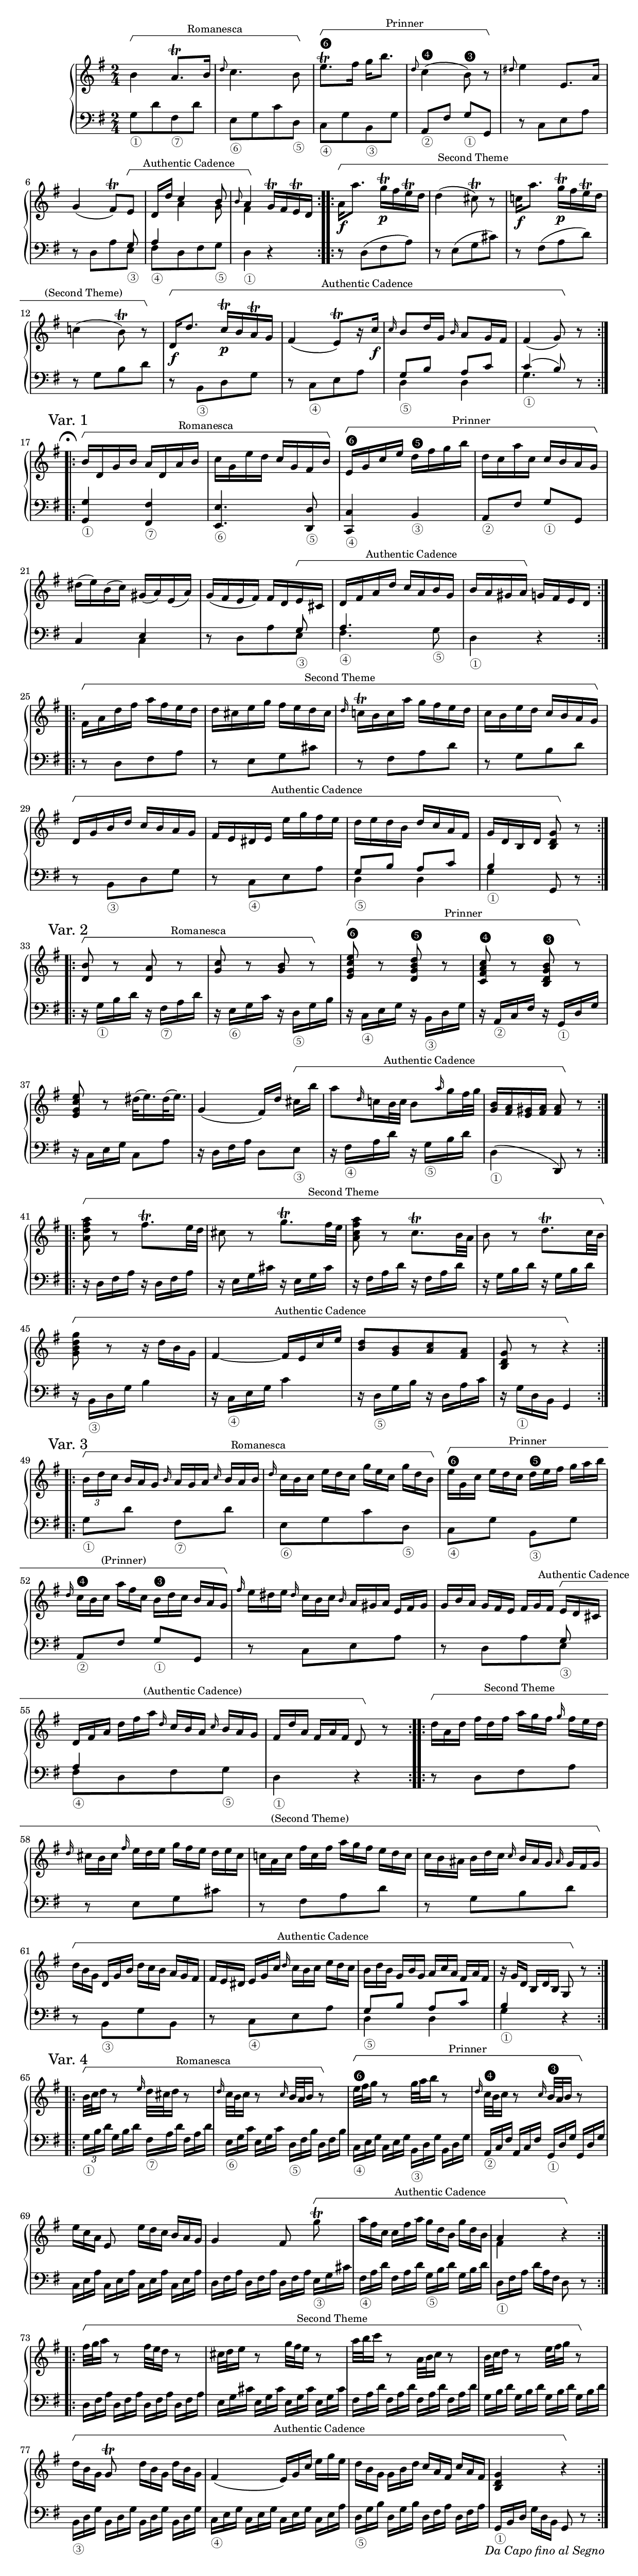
\version "2.23.6"
\include "../../stylesheets/annotation.ly"
\include "../../stylesheets/score.ly"
\include "../../stylesheets/typography.ly"

piece = "Allegretto"

global = {
  \time 2/4
  \key g \major
}

upVoice = \new Voice {
  \relative c' {
    #(define (format-dal-segno-text-formatter context return-count marks) "Da Capo fino al Segno")
    \set Score.dalSegnoTextFormatter = #format-dal-segno-text-formatter
    \set Score.fineText = \markup {}
    \repeat segno 2 {
      \repeat volta 2 {
        \clef "treble"
        b'4 \romanesca a8. \trill b16 |
        \grace d8 c4. b8 \stopGroup |
        \lowerTrill e8. \prinner \mla \trill fis16 g16 b8. |
        \grace d,8 c4 \mfa ( b8 \mmi ) r8 \stopGroup |
        \grace dis8 e4 e,8. a16 |
        g4 ( fis8 \trill ) e8 \authenticCadence |
        d16 d'16 << { \voiceOne c4 b8 } \new Voice { \voiceTwo a4 g8 } >> \oneVoice |
        << { \voiceOne \grace b8 a4 \stopGroup } \new Voice { \voiceTwo fis4 } >> \oneVoice g16 \trill fis e \trill d
      }
      \repeat volta 2 { \barNumberCheck #9
        a'16 \secondTheme \f a'8. g16 \trill \p fis e \trill d |
        d4 ( cis8 \trill ) r8 |
        c!16 \f a'8. g16 \trill \p fis e \trill d |
        c!4 ( b8 \trill ) r8 \stopGroup |
        d,16 \authenticCadence \f d'8. c16 \trill \p b a \trill g |
        fis4 ( e8 [ \trill ) r16 c'16 \f ] |
        \grace c16 \stemUp b8 d16 g,16 \stemNeutral \grace b16 a8 g16 fis16 |
        fis4 ( g8 ) \stopGroup r8
      }
      \break
      \fine
      \repeat volta 2 { \barNumberCheck #17
        \mark \markup { \override #'(baseline-skip . 3) \center-column { "Var. 1" \fermata } }
        b16 \romanesca d, g b a d, a' b |
        c16 g e' d c g fis b \stopGroup |
        e,16 \prinner \mla g c e d \mso fis g b |
        d,16 c a' c, c b a g \stopGroup |
        dis'16 ( e ) b ( c ) gis ( a ) e ( a ) |
        g16 ( fis e fis ) fis d e \authenticCadence cis |
        d16 fis a d c a b g |
        b16 a gis a \stopGroup g fis e d
      }
      \repeat volta 2 { \barNumberCheck #25
        fis16 \secondTheme a d fis a fis e d |
        d16 cis e g fis e d cis |
        \grace d16 c! \trill b c a' g fis e d |
        c16 b e d c b a g \stopGroup |
        d16 \authenticCadence g b d c b a g |
        fis16 e dis e e' g fis e |
        d16 e d b d c a fis |
        g16 d b d <g d b>8 \stopGroup r8
      }
      \break
      \repeat volta 2 { \barNumberCheck #33
        \mark "Var. 2"
        <b d,>8 \romanesca r <a d,> r |
        <c g>8 r <b g> r \stopGroup |
        <e c g e>8 \prinner \mla r <d b g d> \mso r |
        <c a fis c>8 \mfa r <b g d b> \mmi r \stopGroup |
        <e c g e>8 r dis32 ( e16. ) dis32 ( e16. ) |
        \once \slurDown g,4 ( fis16 ) [ d' ] cis \authenticCadence [ b' ] |
        a8 \grace d,16 c!16 b32 c32 b8 \grace a'16 g16 fis32 g32 |
        <b, g>16 <a fis> <gis e> <a fis> <a fis>8 \stopGroup r
      }
      \repeat volta 2 { \barNumberCheck #41
        <a' fis d a>8 \secondTheme r8 fis8. \trill e32 d32 |
        cis8 r8 g'8. \trill fis32 e32 |
        <a fis c a>8 r8 c,8. \trill b32 a32 |
        b8 r8 d8. \trill c32 b32 \stopGroup |
        <g' d b g>8 \authenticCadence r8 r16 d b g |
        fis4 ~ fis16 e16 c'16 e16 |
        <d b>8 [ <b g> <c a> <a fis> ] |
        <g d b>8 r8 r4 \stopGroup
      }
      \break
      \repeat volta 2 { \barNumberCheck #49
        \mark "Var. 3"
        \override TupletBracket.bracket-visibility = ##f \tuplet 3/2 { b16 \romanesca [ d c ] } \omit TupletNumber \tuplet 3/2 { b [ a g ] } \grace b16 \tuplet 3/2 { a [ g a ] } \grace c16 \tuplet 3/2 { b [ a b ] } |
        \grace d16 \tuplet 3/2 8 { c16 [ b c ] e [ d c ] g' [ e c ] g' [ d b \stopGroup ] } |
        \tuplet 3/2 8 { e16 \prinner \mla [ g, c ] e [ d c ] d \mso [ e fis ] g [ a b ] } |
        \grace d,16 \tuplet 3/2 8 { c \mfa [ b c ] a' [ fis c ] b \mmi  [ d c ] b [ a g \stopGroup ] } |
        \grace fis'16 \tuplet 3/2 { e [ dis e ] } \grace dis16 \tuplet 3/2 { c [ b c ] } \grace b16 \tuplet 3/2 8 { a [ gis a ] e [ fis gis ] } |
        \tuplet 3/2 8 { g16 [ b a ] g [ fis e ] fis [ g fis ] e \authenticCadence [ d cis ] } |
        \tuplet 3/2 8 { d16 [ fis a ] d [ fis a ] } \grace d,16 \stemUp \tuplet 3/2 { c [ b a ] } \stemNeutral \grace c16 \tuplet 3/2 { b [ a g ] } |
        \tuplet 3/2 8 { fis16 [ d' a ] fis [ a fis ] } d8 \stopGroup r8
      }
      \repeat volta 2 { \barNumberCheck #57
        \tuplet 3/2 8 { d'16 \secondTheme [ a d ] fis [ d fis ] a [ g fis ] } \grace g16 \tuplet 3/2 { fis16 [ e d ] } |
        \grace d16 \tuplet 3/2 { cis16 [ b cis ] } \grace fis16 \tuplet 3/2 8 { e16 [ d e ] g [ fis e ] d [ e cis ] } |
        \tuplet 3/2 8 { c!16 [ a c ] fis [ c fis ] a [ g fis ] e [ d c ] } |
        \tuplet 3/2 8 { c16 [ b ais ] b [ d c ] } \grace c16 \tuplet 3/2 { b16 [ ais g ] } \grace ais16 \tuplet 3/2 { g16 [ fis g \stopGroup ] } |
        \tuplet 3/2 8 { d'16 \authenticCadence [ b g ] d [ g b ] d [ c b ] a [ g fis ] } |
        \tuplet 3/2 8 { fis16 [ e dis ] e [ g c ] } \grace d16 \tuplet 3/2 { c16 [ b c ] e [ d c ] } |
        \tuplet 3/2 8 { b16 [ d b ] g [ b g ] a [ c a ] fis [ a fis ] } |
        \tuplet 3/2 8 { r16 g d b [ d b ] } g8 \stopGroup r8
      }
      \break
      \repeat volta 2 { \barNumberCheck #65
        \mark "Var. 4"
        b'32 \romanesca c32 d16 r8 \grace e16 d32 cis32 d16 r8 |
        \grace d16 c32 b32 c16 r8 \grace c16 b32 a32 b16 r8 \stopGroup |
        e32 \prinner \mla fis32 g16 r8 g32 a32 b16 r8 |
        \grace d,16 c32 \mfa b32 c16 r8 \grace c16 b32 \mmi a32 b16 r8 \stopGroup |
        \tuplet 3/2 { e16 [ c a ] } e8 \tuplet 3/2 8 { e'16 [ d c ] b [ a g ] } |
        g4 fis8 \noBeam g'8 \authenticCadence \trill |
        \tuplet 3/2 8 { a16 [ fis c ] c [ fis a ] g [ d b ] g' [ d b ] } |
        << { \voiceOne a4 } \new Voice { \voiceTwo fis4 } >> \oneVoice r4 \stopGroup
      }
      \repeat volta 2 { \barNumberCheck #73
        fis'32 \secondTheme g32 a16 r8 fis32 e32 d16 r8 |
        cis32 d32 e16 r8 g32 fis32 e16 r8 |
        a32 b32 c16 r8 a,32 b32 c16 r8 |
        b32 c32 d16 r8 e32 fis32 g16 r8 \stopGroup |
        \tuplet 3/2 { d16 \authenticCadence [ b g ] } g8 \trill \tuplet 3/2 8 { d'16 [ b g ] d' [ b g ] } |
        fis4 ( \tuplet 3/2 8 { e16 ) [ g c ] e [ g e ] } |
        \tuplet 3/2 8 { d16 [ b g ] g [ b d ] c [ a fis ] c' [ a fis ] } |
        <g d b>4 r4 \stopGroup
      }
    }
  }
}

downVoice = \new Voice {
  \relative c {
    \repeat volta 2 {
      \clef "bass"
      g'8 \bdo [ d' fis, \bti d' ] |
      e,8 \bla [ g c d, \bso ] |
      c8 \bfa [ g' b, \bmi g' ] |
      a,8 \bre fis' g \bdo g, |
      r8 c [ e a ] |
      r8 << { \voiceOne s8 s g } \new Voice { \voiceTwo d8 [ a' e \bmi ] } >> \oneVoice |
      << { \voiceOne a4 s } \new Voice { \voiceTwo fis8 \bfa [ d fis g \bso ] } >> \oneVoice |
      d4 \bdo r4
    }
    \repeat volta 2 { \barNumberCheck #9
      r8 d [ ( fis a ) ] |
      r8 e [ ( g cis ) ] |
      r8 fis, [ ( a d ) ] |
      r8 g, [  b d ] |
      r8 b, \bmi [ d g ] |
      r8 c, \bfa [ e a ] |
      << { \voiceOne g8 b a c } \new Voice { \voiceTwo d,4 \bso d } >> \oneVoice |
      << { \voiceOne c'4 ( b8 ) } \new Voice { \voiceTwo g4. \bdo } >> \oneVoice r8
    }
    \repeat volta 2 { \barNumberCheck #17
      <g g,>4 \bdo <fis fis,>4 \bti |
      <e e,>4. \bla <d d,>8 \bso |
      <c c,>4 \bfa b4 \bmi |
      a8 \bre fis' g \bdo g, |
      c4 << { \voiceOne e4 } \new Voice { \voiceTwo c4 } >> \oneVoice |
      r8 << { \voiceOne s8 s g' } \new Voice { \voiceTwo d8 [ a' e \bmi ] } >> \oneVoice |
      << { \voiceOne a4. } \new Voice { \voiceTwo fis4. \bfa } >> \oneVoice g8 \bso |
      d4 \bdo r4
    }
    \repeat volta 2 { \barNumberCheck #25
      r8 d [ fis a ] |
      r8 e [ g cis ] |
      r8 fis, [ a d ] |
      r8 g, [ b d ] |
      r8 b, \bmi [ d g ] |
      r8 c, \bfa [ e a ] |
      << { \voiceOne g8 b a c } \new Voice { \voiceTwo d,4 \bso d } >> \oneVoice |
      << { \voiceOne b'4 } \new Voice { \voiceTwo g4 \bdo } >> \oneVoice g,8 r8
    }
    \repeat volta 2 { \barNumberCheck #33
      r16 g' \bdo b d r fis, \bti a d |
      r16 e, \bla g c r d, \bso g b |
      r16 c, \bfa e g r b, \bmi d g |
      r16 a, \bre c fis r g, \bdo d' g |
      r16 c, e g c,8 a'8 |
      r16 d, fis a d,8 e8 \bmi |
      r16 fis \bfa a d r g, \bso b d |
      d,4 \bdo ( d,8 ) r8
    }
    \repeat volta 2 { \barNumberCheck #41
      r16 d' fis a r d, fis a |
      r16 e g cis r e, g cis |
      r16 fis, a d r fis, a d |
      r16 g, b d r g, b d |
      r16 b, \bmi d g b4 |
      r16 c, \bfa e g c4 |
      r16 d, \bso g b r d, a' c |
      r16 g \bdo d b g4
    }
    \repeat volta 2 { \barNumberCheck #49
      g'8 \bdo d' fis, \bti d' |
      e,8 \bla [ g c d, \bso ] |
      c8 \bfa g' b, \bmi g' |
      a,8 \bre fis' g \bdo g, |
      r8 c [ e a ] |
      r8 << { \voiceOne s8 s g } \new Voice { \voiceTwo d8 [ a' e \bmi ] } >> \oneVoice |
      << { \voiceOne a4 s } \new Voice { \voiceTwo fis8 \bfa [ d fis g \bso ] } >> \oneVoice |
      d4 \bdo r4
    }
    \repeat volta 2 { \barNumberCheck #57
      r8 d [ fis a ] |
      r8 e [ g cis ] |
      r8 fis, [ a d ] |
      r8 g, [ b d ] |
      r8 b, \bmi [ g' b, ] |
      r8 c \bfa [ e a ] |
      << { \voiceOne g8 b a c } \new Voice { \voiceTwo d,4 \bso d } >> \oneVoice |
      << { \voiceOne b'4 } \new Voice { \voiceTwo g4 \bdo } >> \oneVoice r4
    }
    \repeat volta 2 { \barNumberCheck #65
      \override TupletBracket.bracket-visibility = ##f \tuplet 3/2 { g16 \bdo [ b d ] } \omit TupletNumber \tuplet 3/2 8 { g, [ b d ] fis, \bti [ a d ] fis, [ a d ] } |
      \tuplet 3/2 8 { e,16 \bla [ g c ] e, [ g c ] d, \bso [ fis b ] d, [ fis b ] } |
      \tuplet 3/2 8 { c,16 \bfa [ e g ] c, [ e g ] b, \bmi [ d g ] b, [ d g ] } |
      \tuplet 3/2 8 { a,16 \bre [ c fis ] a, [ c fis ] g, \bdo [ d' g ] g, [ d' g ] } |
      \tuplet 3/2 8 { c,16 [ e a ] c, [ e a ] c, [ e a ] c, [ e a ] } |
      \tuplet 3/2 8 { d,16 [ fis a ] d, [ fis a ] d, [ fis a ] e \bmi [ g cis ] } |
      \tuplet 3/2 8 { fis,16 \bfa [ a d ] fis, [ a d ] g, \bso [ b d ] g, [ b d ] } |
      \tuplet 3/2 8 { d,16 \bdo [ fis a ] d [ a fis ] } d8 r8
    }
    \repeat volta 2 { \barNumberCheck #73
      \tuplet 3/2 8 { d16 [ fis a ] d, [ fis a ] d, [ fis a ] d, [ fis a ] } |
      \tuplet 3/2 8 { e16 [ g cis ] e, [ g cis ] e, [ g cis ] e, [ g cis ] } |
      \tuplet 3/2 8 { fis,16 [ a d ] fis, [ a d ] fis, [ a d ] fis, [ a d ] } |
      \tuplet 3/2 8 { g,16 [ b d ] g, [ b d ] g, [ b d ] g, [ b d ] } |
      \tuplet 3/2 8 { b,16 \bmi [ d g ] b, [ d g ] b, [ d g ] b, [ d g ] } |
      \tuplet 3/2 8 { c,16 \bfa [ e g ] c, [ e g ] c, [ e g ] c, [ e a ] } |
      \tuplet 3/2 8 { d,16 \bso [ g b ] d, [ g b ] d, [ fis a ] d, [ fis a ] } |
      \tuplet 3/2 8 { g,16 \bdo [ b d ] g [ d b ] } g8 r8
    }
  }
}

\score {
  \new PianoStaff <<
    \new Staff = "up" << \global \upVoice >>
    \new Staff = "down" << \global \downVoice >>
  >>
}
